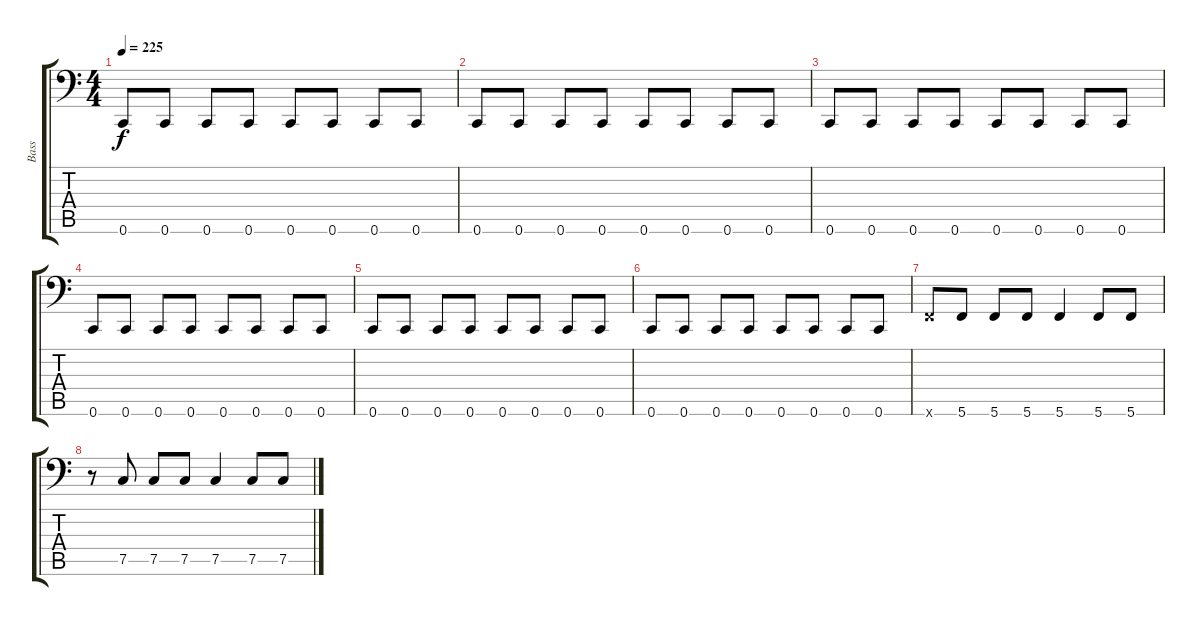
\track ("Bass" "Bass") {instrument electricbassfinger}
\staff {score tabs}
\tuning (C3 G2 Eb2 Bb1 F1 C1) {hide}
\ts (4 4)
\tempo 225
\clef f4
\ks c
0.6.8{dy f} 0.6.8 0.6.8 0.6.8 0.6.8 0.6.8 0.6.8 0.6.8 |
0.6.8 0.6.8 0.6.8 0.6.8 0.6.8 0.6.8 0.6.8 0.6.8 |
0.6.8 0.6.8 0.6.8 0.6.8 0.6.8 0.6.8 0.6.8 0.6.8 |
0.6.8 0.6.8 0.6.8 0.6.8 0.6.8 0.6.8 0.6.8 0.6.8 |
0.6.8 0.6.8 0.6.8 0.6.8 0.6.8 0.6.8 0.6.8 0.6.8 |
0.6.8 0.6.8 0.6.8 0.6.8 0.6.8 0.6.8 0.6.8 0.6.8 |
5.6{x}.8 5.6.8 5.6.8 5.6.8 5.6.4 5.6.8 5.6.8 |
r.8 7.5.8 7.5.8 7.5.8 7.5.4 7.5.8 7.5.8
